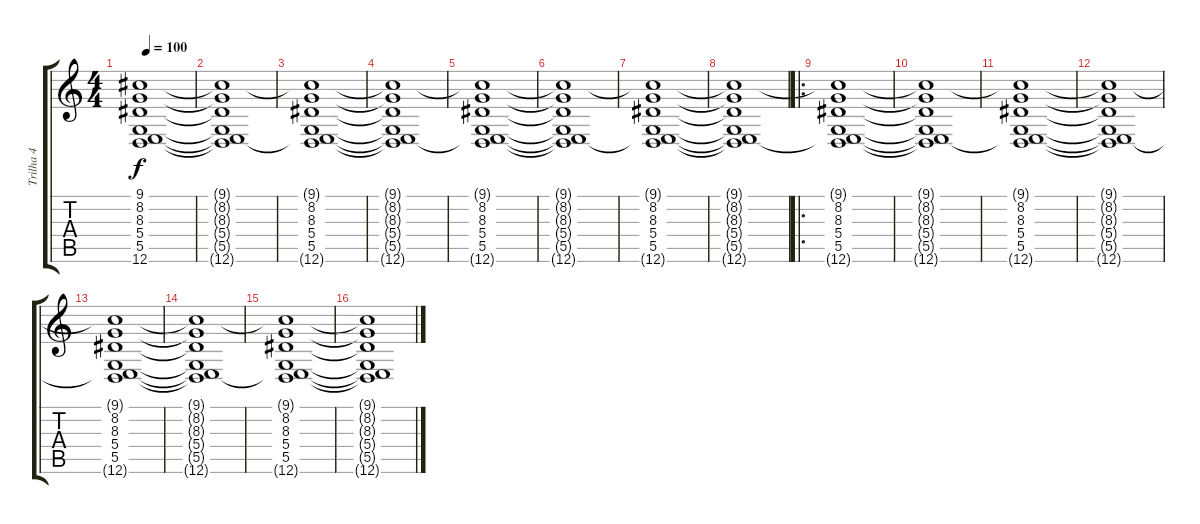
\track ("Trilha 4" "Trilha 4") {instrument seashore}
\staff {score tabs}
\tuning (E4 B3 G3 D3 A2 E2) {hide}
\ts (4 4)
\tempo 100
\clef g2
\ks c
(9.1 8.2 8.3 5.4 5.5 12.6).1{dy f instrument seashore} |
(9.1{t} 8.2{t} 8.3{t} 5.4{t} 5.5{t} 12.6{t}).1 |
(9.1{t} 8.2 8.3 5.4 5.5 12.6{t}).1 |
(9.1{t} 8.2{t} 8.3{t} 5.4{t} 5.5{t} 12.6{t}).1 |
(9.1{t} 8.2 8.3 5.4 5.5 12.6{t}).1 |
(9.1{t} 8.2{t} 8.3{t} 5.4{t} 5.5{t} 12.6{t}).1 |
(9.1{t} 8.2 8.3 5.4 5.5 12.6{t}).1 |
(9.1{t} 8.2{t} 8.3{t} 5.4{t} 5.5{t} 12.6{t}).1 |
\ro
(9.1{t} 8.2 8.3 5.4 5.5 12.6{t}).1 |
(9.1{t} 8.2{t} 8.3{t} 5.4{t} 5.5{t} 12.6{t}).1 |
(9.1{t} 8.2 8.3 5.4 5.5 12.6{t}).1 |
(9.1{t} 8.2{t} 8.3{t} 5.4{t} 5.5{t} 12.6{t}).1 |
(9.1{t} 8.2 8.3 5.4 5.5 12.6{t}).1 |
(9.1{t} 8.2{t} 8.3{t} 5.4{t} 5.5{t} 12.6{t}).1 |
(9.1{t} 8.2 8.3 5.4 5.5 12.6{t}).1 |
(9.1{t} 8.2{t} 8.3{t} 5.4{t} 5.5{t} 12.6{t}).1
